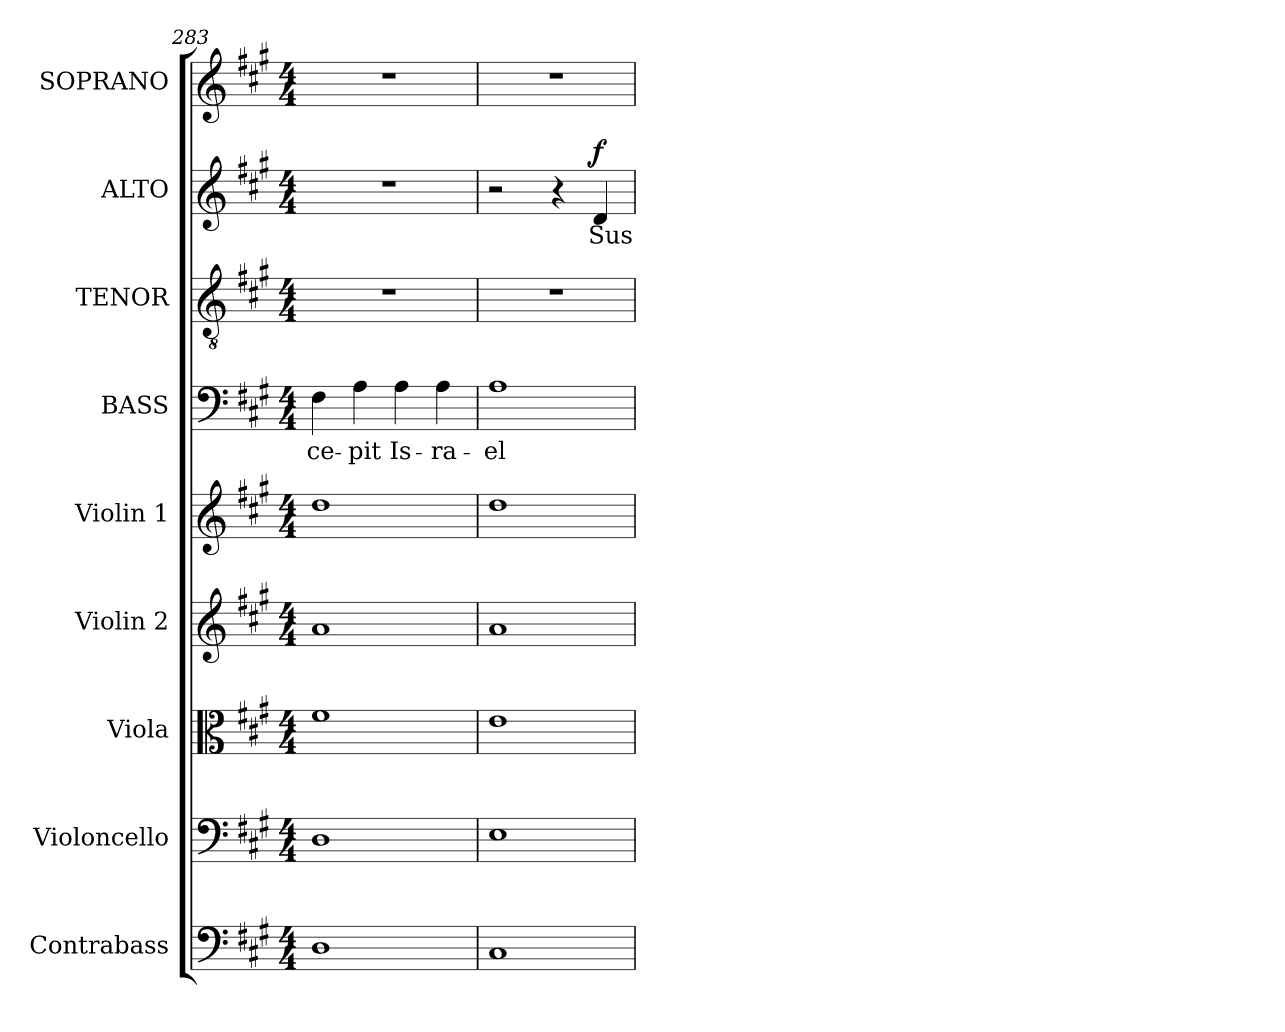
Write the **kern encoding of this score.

**kern	**kern	**kern	**kern	**kern	**kern	**text	**kern	**kern	**text	**dynam	**kern
*part9	*part8	*part7	*part6	*part5	*part4	*part4	*part3	*part2	*part2	*part2	*part1
*staff9	*staff8	*staff7	*staff6	*staff5	*staff4	*staff4	*staff3	*staff2	*staff2	*staff2	*staff1
*I"Contrabass	*I"Violoncello	*I"Viola	*I"Violin 2	*I"Violin 1	*I"BASS	*	*I"TENOR	*I"ALTO	*	*	*I"SOPRANO
*I'Cb.	*I'Vc.	*I'Vla.	*I'Vln. 2	*I'Vln. 1	*I'B.	*	*I'T.	*I'A.	*	*	*I'S.
*clefF4	*clefF4	*clefC3	*clefG2	*clefG2	*clefF4	*	*clefGv2	*clefG2	*	*	*clefG2
*ITrd7c12	*	*	*	*	*	*	*ITrd7c12	*	*	*	*
*k[f#c#g#]	*k[f#c#g#]	*k[f#c#g#]	*k[f#c#g#]	*k[f#c#g#]	*k[f#c#g#]	*	*k[f#c#g#]	*k[f#c#g#]	*	*	*k[f#c#g#]
*A:	*A:	*A:	*A:	*A:	*A:	*	*A:	*A:	*	*	*A:
*M4/4	*M4/4	*M4/4	*M4/4	*M4/4	*M4/4	*	*M4/4	*M4/4	*	*	*M4/4
=283	=283	=283	=283	=283	=283	=283	=283	=283	=283	=283	=283
!	!	!	!	!	!	!LO:LY:b:color=#000000	!	!	!	!	!
1DDi	1Di	1f#i	1ai	1ddi	4F#i\	-ce-	1r	1r	.	.	1r
!	!	!	!	!	!	!LO:LY:b:color=#000000	!	!	!	!	!
.	.	.	.	.	4Ai\	-pit	.	.	.	.	.
!	!	!	!	!	!	!LO:LY:b:color=#000000	!	!	!	!	!
.	.	.	.	.	4Ai\	Is-	.	.	.	.	.
!	!	!	!	!	!	!LO:LY:b:color=#000000	!	!	!	!	!
.	.	.	.	.	4Ai\	-ra-	.	.	.	.	.
=284	=284	=284	=284	=284	=284	=284	=284	=284	=284	=284	=284
!	!	!	!	!	!	!LO:LY:b:color=#000000	!	!	!	!	!
1CC#i	1Ei	1ei	1ai	1ddi	1Ai	-el	1r	2r	.	.	1r
.	.	.	.	.	.	.	.	4r	.	.	.
!	!	!	!	!	!	!	!	!	!LO:LY:b:color=#000000	!	!
.	.	.	.	.	.	.	.	4di/	Sus-	f	.
=	=	=	=	=	=	=	=	=	=	=	=
*-	*-	*-	*-	*-	*-	*-	*-	*-	*-	*-	*-
